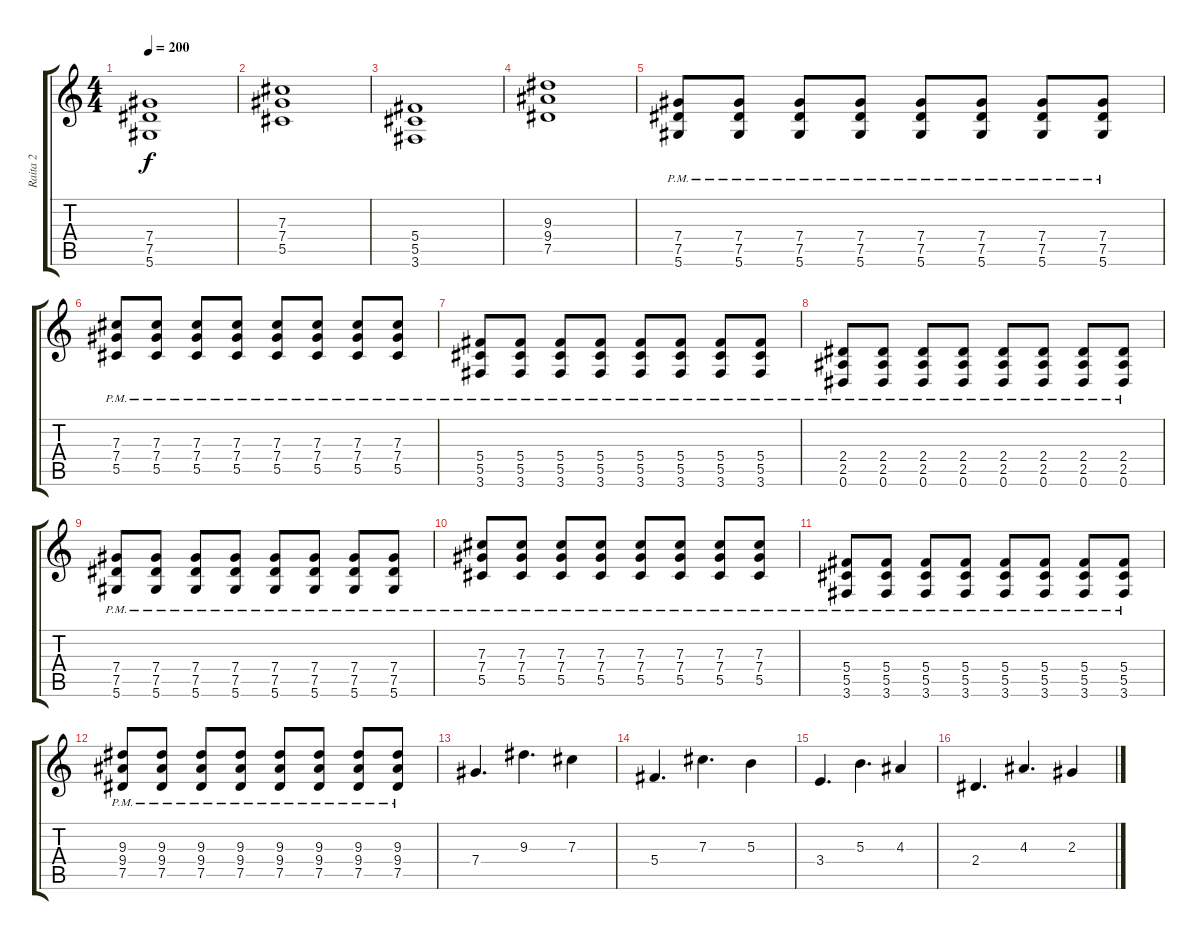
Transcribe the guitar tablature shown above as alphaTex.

\track ("Raita 2" "Raita 2") {instrument distortionguitar}
\staff {score tabs}
\tuning (Eb4 Bb3 Gb3 Db3 Ab2 Eb2) {hide}
\ts (4 4)
\tempo 200
\clef g2
\ks c
(7.4 7.5 5.6).1{dy f} |
(7.3 7.4 5.5).1 |
(5.4 5.5 3.6).1 |
(9.3 9.4 7.5).1 |
(7.4{pm} 7.5{pm} 5.6{pm}).8 (7.4{pm} 7.5{pm} 5.6{pm}).8 (7.4{pm} 7.5{pm} 5.6{pm}).8 (7.4{pm} 7.5{pm} 5.6{pm}).8 (7.4{pm} 7.5{pm} 5.6{pm}).8 (7.4{pm} 7.5{pm} 5.6{pm}).8 (7.4{pm} 7.5{pm} 5.6{pm}).8 (7.4{pm} 7.5{pm} 5.6{pm}).8 |
(7.3{pm} 7.4{pm} 5.5{pm}).8 (7.3{pm} 7.4{pm} 5.5{pm}).8 (7.3{pm} 7.4{pm} 5.5{pm}).8 (7.3{pm} 7.4{pm} 5.5{pm}).8 (7.3{pm} 7.4{pm} 5.5{pm}).8 (7.3{pm} 7.4{pm} 5.5{pm}).8 (7.3{pm} 7.4{pm} 5.5{pm}).8 (7.3{pm} 7.4{pm} 5.5{pm}).8 |
(5.4{pm} 5.5{pm} 3.6{pm}).8 (5.4{pm} 5.5{pm} 3.6{pm}).8 (5.4{pm} 5.5{pm} 3.6{pm}).8 (5.4{pm} 5.5{pm} 3.6{pm}).8 (5.4{pm} 5.5{pm} 3.6{pm}).8 (5.4{pm} 5.5{pm} 3.6{pm}).8 (5.4{pm} 5.5{pm} 3.6{pm}).8 (5.4{pm} 5.5{pm} 3.6{pm}).8 |
(2.4{pm} 2.5{pm} 0.6{pm}).8 (2.4{pm} 2.5{pm} 0.6{pm}).8 (2.4{pm} 2.5{pm} 0.6{pm}).8 (2.4{pm} 2.5{pm} 0.6{pm}).8 (2.4{pm} 2.5{pm} 0.6{pm}).8 (2.4{pm} 2.5{pm} 0.6{pm}).8 (2.4{pm} 2.5{pm} 0.6{pm}).8 (2.4{pm} 2.5{pm} 0.6{pm}).8 |
(7.4{pm} 7.5{pm} 5.6{pm}).8 (7.4{pm} 7.5{pm} 5.6{pm}).8 (7.4{pm} 7.5{pm} 5.6{pm}).8 (7.4{pm} 7.5{pm} 5.6{pm}).8 (7.4{pm} 7.5{pm} 5.6{pm}).8 (7.4{pm} 7.5{pm} 5.6{pm}).8 (7.4{pm} 7.5{pm} 5.6{pm}).8 (7.4{pm} 7.5{pm} 5.6{pm}).8 |
(7.3{pm} 7.4{pm} 5.5{pm}).8 (7.3{pm} 7.4{pm} 5.5{pm}).8 (7.3{pm} 7.4{pm} 5.5{pm}).8 (7.3{pm} 7.4{pm} 5.5{pm}).8 (7.3{pm} 7.4{pm} 5.5{pm}).8 (7.3{pm} 7.4{pm} 5.5{pm}).8 (7.3{pm} 7.4{pm} 5.5{pm}).8 (7.3{pm} 7.4{pm} 5.5{pm}).8 |
(5.4{pm} 5.5{pm} 3.6{pm}).8 (5.4{pm} 5.5{pm} 3.6{pm}).8 (5.4{pm} 5.5{pm} 3.6{pm}).8 (5.4{pm} 5.5{pm} 3.6{pm}).8 (5.4{pm} 5.5{pm} 3.6{pm}).8 (5.4{pm} 5.5{pm} 3.6{pm}).8 (5.4{pm} 5.5{pm} 3.6{pm}).8 (5.4{pm} 5.5{pm} 3.6{pm}).8 |
(9.3{pm} 9.4{pm} 7.5{pm}).8 (9.3{pm} 9.4{pm} 7.5{pm}).8 (9.3{pm} 9.4{pm} 7.5{pm}).8 (9.3{pm} 9.4{pm} 7.5{pm}).8 (9.3{pm} 9.4{pm} 7.5{pm}).8 (9.3{pm} 9.4{pm} 7.5{pm}).8 (9.3{pm} 9.4{pm} 7.5{pm}).8 (9.3{pm} 9.4{pm} 7.5{pm}).8 |
7.4.4{d} 9.3.4{d} 7.3.4 |
5.4.4{d} 7.3.4{d} 5.3.4 |
3.4.4{d} 5.3.4{d} 4.3.4 |
2.4.4{d} 4.3.4{d} 2.3.4
